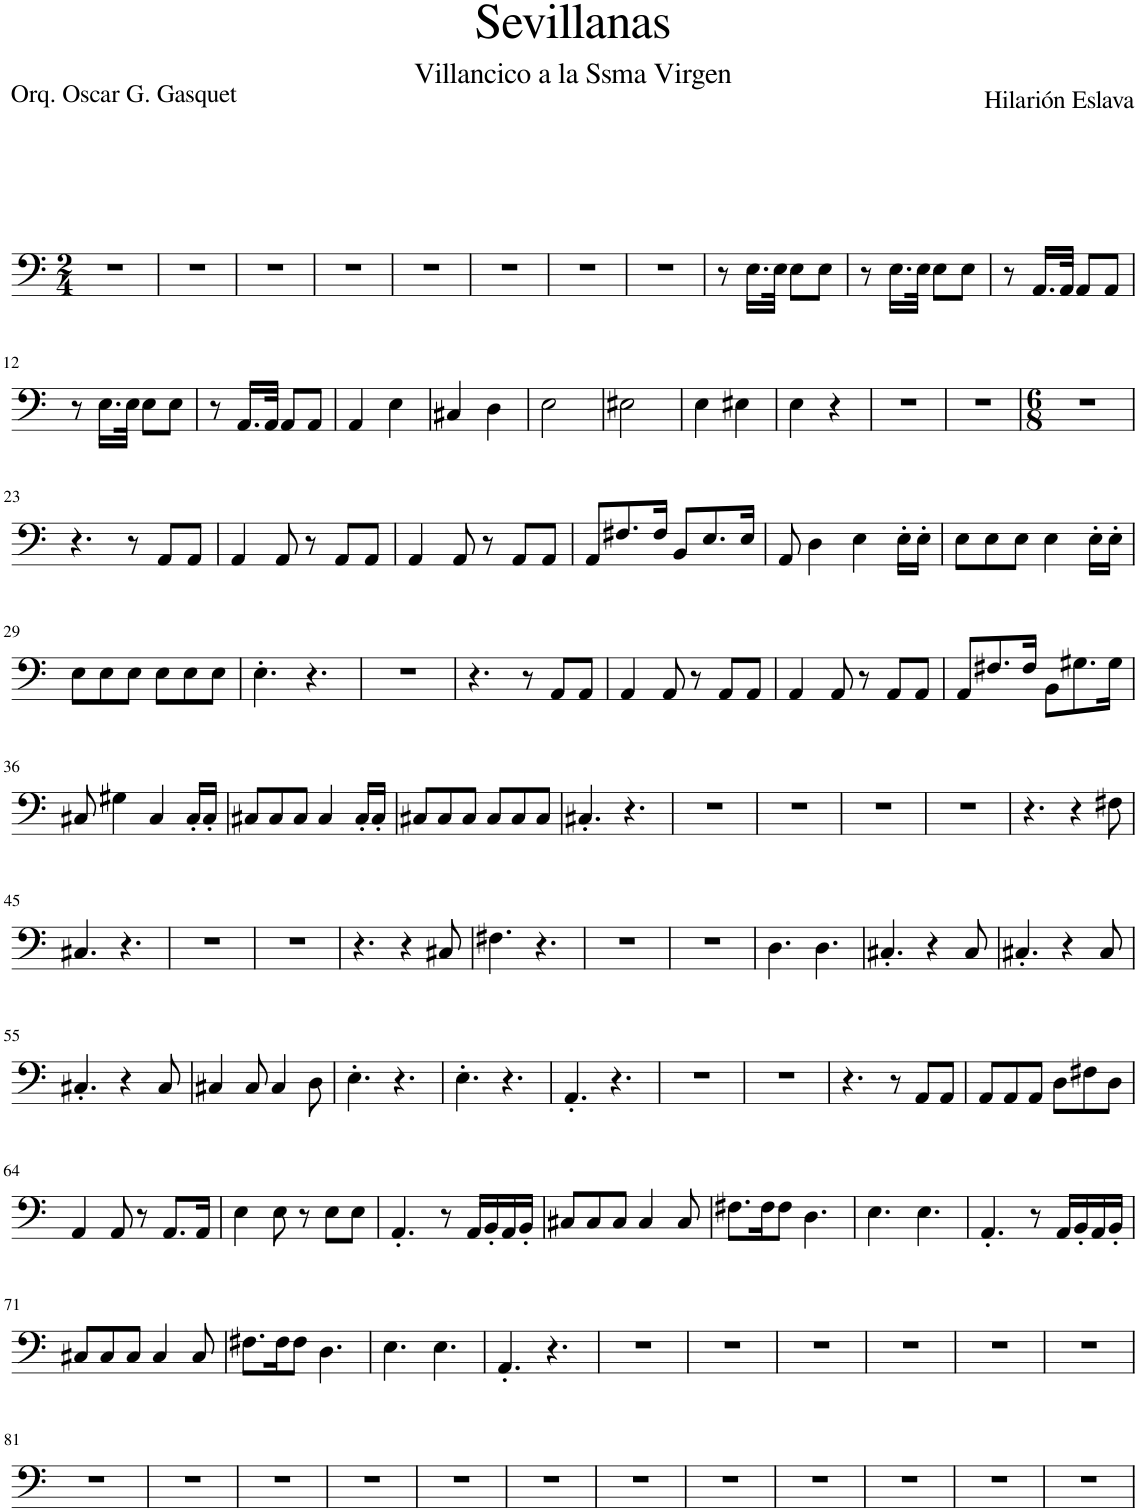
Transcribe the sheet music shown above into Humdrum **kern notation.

**kern
*part1
*staff1
*I"Bajo
*I'B.
*clefF4
*k[]
*M2/4
=1
2r
=2
2r
=3
2r
=4
2r
=5
2r
=6
2r
=7
2r
=8
2r
=9
8r
16.E\LL
32E\JJk
8E\L
8E\J
=10
8r
16.E\LL
32E\JJk
8E\L
8E\J
=11
8r
16.AA/LL
32AA/JJk
8AA/L
8AA/J
!!LO:LB:g=z
=12
8r
16.E\LL
32E\JJk
8E\L
8E\J
=13
8r
16.AA/LL
32AA/JJk
8AA/L
8AA/J
=14
4AA/
4E\
=15
4C#X/
4D\
=16
2E\
=17
2E#X\
=18
4E\
4E#X\
=19
4E\
4r
=20
2r
=21
2r
=22
*M6/8
2.r
!!LO:LB:g=z
=23
4.r
8r
8AA/L
8AA/J
=24
4AA/
8AA/
8r
8AA/L
8AA/J
=25
4AA/
8AA/
8r
8AA/L
8AA/J
=26
8AA/L
8.F#X/
16F#/Jk
8BB/L
8.E/
16E/Jk
=27
8AA/
4D\
4E\
16E'\LL
16E'\JJ
=28
8E\L
8E\
8E\J
4E\
16E'\LL
16E'\JJ
!!LO:LB:g=z
=29
8E\L
8E\
8E\J
8E\L
8E\
8E\J
=30
4.E'\
4.r
=31
2.r
=32
4.r
8r
8AA/L
8AA/J
=33
4AA/
8AA/
8r
8AA/L
8AA/J
=34
4AA/
8AA/
8r
8AA/L
8AA/J
=35
8AA/L
8.F#X/
16F#/Jk
8BB\L
8.G#X\
16G#\Jk
!!LO:LB:g=z
=36
8C#X/
4G#X\
4C#/
16C#'/LL
16C#'/JJ
=37
8C#X/L
8C#/
8C#/J
4C#/
16C#'/LL
16C#'/JJ
=38
8C#X/L
8C#/
8C#/J
8C#/L
8C#/
8C#/J
=39
4.C#X'/
4.r
=40
2.r
=41
2.r
=42
2.r
=43
2.r
=44
4.r
4r
8F#X\
!!LO:LB:g=z
=45
4.C#X/
4.r
=46
2.r
=47
2.r
=48
4.r
4r
8C#X/
=49
4.F#X\
4.r
=50
2.r
=51
2.r
=52
4.D\
4.D\
=53
4.C#X'/
4r
8C#/
=54
4.C#X'/
4r
8C#/
!!LO:LB:g=z
=55
4.C#X'/
4r
8C#/
=56
4C#X/
8C#/
4C#/
8D\
=57
4.E'\
4.r
=58
4.E'\
4.r
=59
4.AA'/
4.r
=60
2.r
=61
2.r
=62
4.r
8r
8AA/L
8AA/J
=63
8AA/L
8AA/
8AA/J
8D\L
8F#X\
8D\J
!!LO:LB:g=z
=64
4AA/
8AA/
8r
8.AA/L
16AA/Jk
=65
4E\
8E\
8r
8E\L
8E\J
=66
4.AA'/
8r
16AA/LL
16BB'/
16AA/
16BB'/JJ
=67
8C#X/L
8C#/
8C#/J
4C#/
8C#/
=68
8.F#X\L
16F#\K
8F#\J
4.D\
=69
4.E\
4.E\
=70
4.AA'/
8r
16AA/LL
16BB'/
16AA/
16BB'/JJ
!!LO:LB:g=z
=71
8C#X/L
8C#/
8C#/J
4C#/
8C#/
=72
8.F#X\L
16F#\K
8F#\J
4.D\
=73
4.E\
4.E\
=74
4.AA'/
4.r
=75
2.r
=76
2.r
=77
2.r
=78
2.r
=79
2.r
=80
2.r
!!LO:LB:g=z
=81
2.r
=82
2.r
=83
2.r
=84
2.r
=85
2.r
=86
2.r
=87
2.r
=88
2.r
=89
2.r
=90
2.r
=91
2.r
=92
2.r
=
*-
